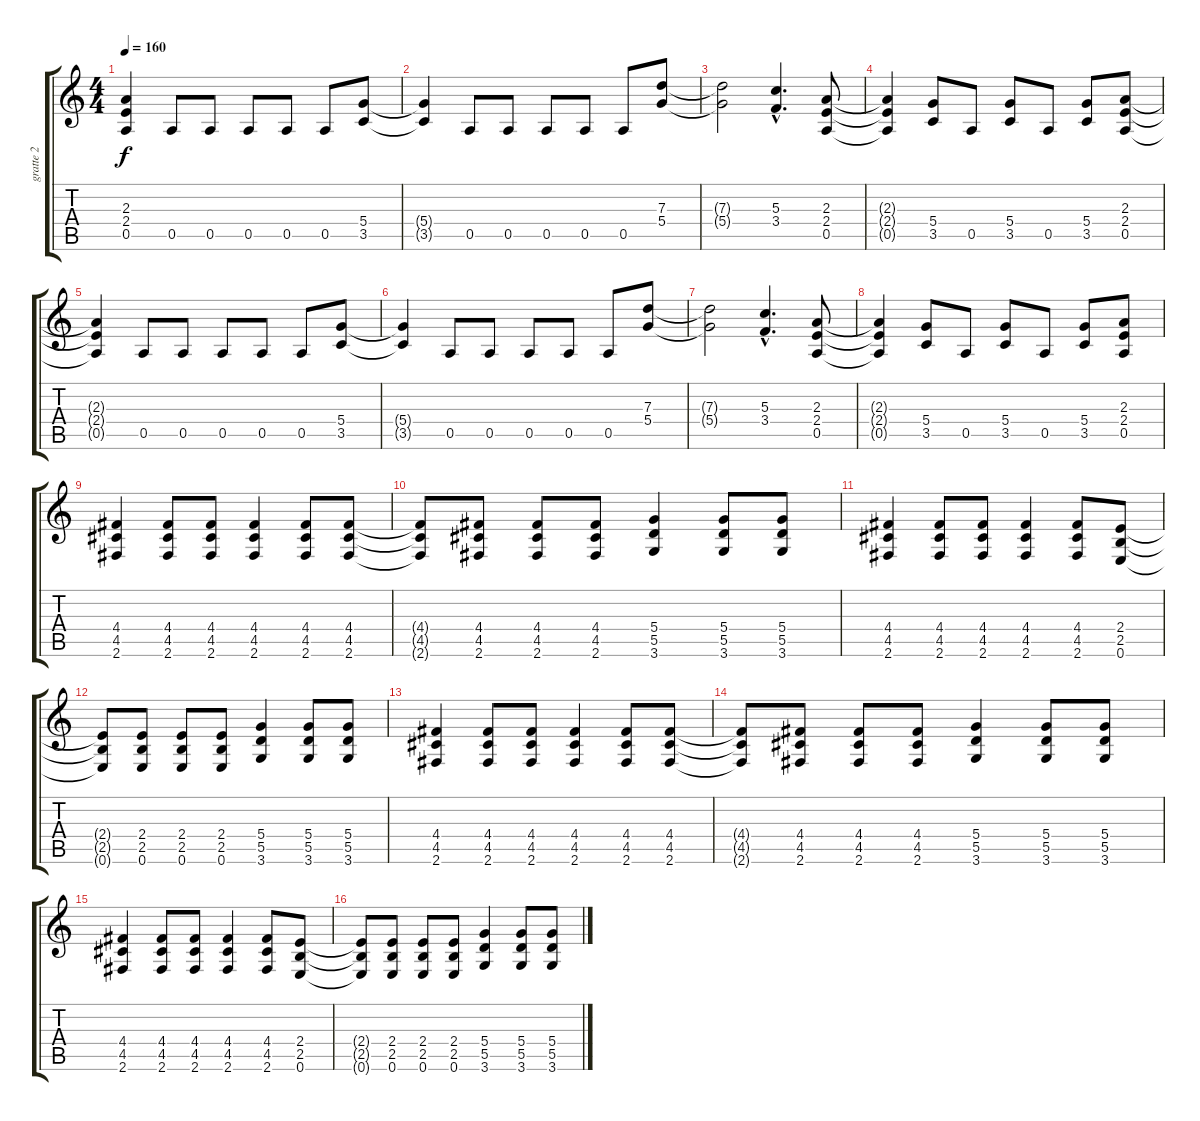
\track ("gratte 2" "gratte 2") {instrument distortionguitar}
\staff {score tabs}
\tuning (E4 B3 G3 D3 A2 E2) {hide}
\ts (4 4)
\tempo 160
\clef g2
\ks c
(2.3{t} 2.4{t} 0.5{t}).4{dy f} 0.5.8 0.5.8 0.5.8 0.5.8 0.5.8 (5.4 3.5).8 |
(5.4{t} 3.5{t}).4 0.5.8 0.5.8 0.5.8 0.5.8 0.5.8 (7.3 5.4).8 |
(7.3{t} 5.4{t}).2 (5.3{hac} 3.4{hac}).4{d} (2.3 2.4 0.5).8 |
(2.3{t} 2.4{t} 0.5{t}).4 (5.4 3.5).8 0.5.8 (5.4 3.5).8 0.5.8 (5.4 3.5).8 (2.3 2.4 0.5).8 |
(2.3{t} 2.4{t} 0.5{t}).4 0.5.8 0.5.8 0.5.8 0.5.8 0.5.8 (5.4 3.5).8 |
(5.4{t} 3.5{t}).4 0.5.8 0.5.8 0.5.8 0.5.8 0.5.8 (7.3 5.4).8 |
(7.3{t} 5.4{t}).2 (5.3{hac} 3.4{hac}).4{d} (2.3 2.4 0.5).8 |
(2.3{t} 2.4{t} 0.5{t}).4 (5.4 3.5).8 0.5.8 (5.4 3.5).8 0.5.8 (5.4 3.5).8 (2.3 2.4 0.5).8 |
(4.4 4.5 2.6).4 (4.4 4.5 2.6).8 (4.4 4.5 2.6).8 (4.4 4.5 2.6).4 (4.4 4.5 2.6).8 (4.4 4.5 2.6).8 |
(4.4{t} 4.5{t} 2.6{t}).8 (4.4 4.5 2.6).8 (4.4 4.5 2.6).8 (4.4 4.5 2.6).8 (5.4 5.5 3.6).4 (5.4 5.5 3.6).8 (5.4 5.5 3.6).8 |
(4.4 4.5 2.6).4 (4.4 4.5 2.6).8 (4.4 4.5 2.6).8 (4.4 4.5 2.6).4 (4.4 4.5 2.6).8 (2.4 2.5 0.6).8 |
(2.4{t} 2.5{t} 0.6{t}).8 (2.4 2.5 0.6).8 (2.4 2.5 0.6).8 (2.4 2.5 0.6).8 (5.4 5.5 3.6).4 (5.4 5.5 3.6).8 (5.4 5.5 3.6).8 |
(4.4 4.5 2.6).4 (4.4 4.5 2.6).8 (4.4 4.5 2.6).8 (4.4 4.5 2.6).4 (4.4 4.5 2.6).8 (4.4 4.5 2.6).8 |
(4.4{t} 4.5{t} 2.6{t}).8 (4.4 4.5 2.6).8 (4.4 4.5 2.6).8 (4.4 4.5 2.6).8 (5.4 5.5 3.6).4 (5.4 5.5 3.6).8 (5.4 5.5 3.6).8 |
(4.4 4.5 2.6).4 (4.4 4.5 2.6).8 (4.4 4.5 2.6).8 (4.4 4.5 2.6).4 (4.4 4.5 2.6).8 (2.4 2.5 0.6).8 |
(2.4{t} 2.5{t} 0.6{t}).8 (2.4 2.5 0.6).8 (2.4 2.5 0.6).8 (2.4 2.5 0.6).8 (5.4 5.5 3.6).4 (5.4 5.5 3.6).8 (5.4 5.5 3.6).8
